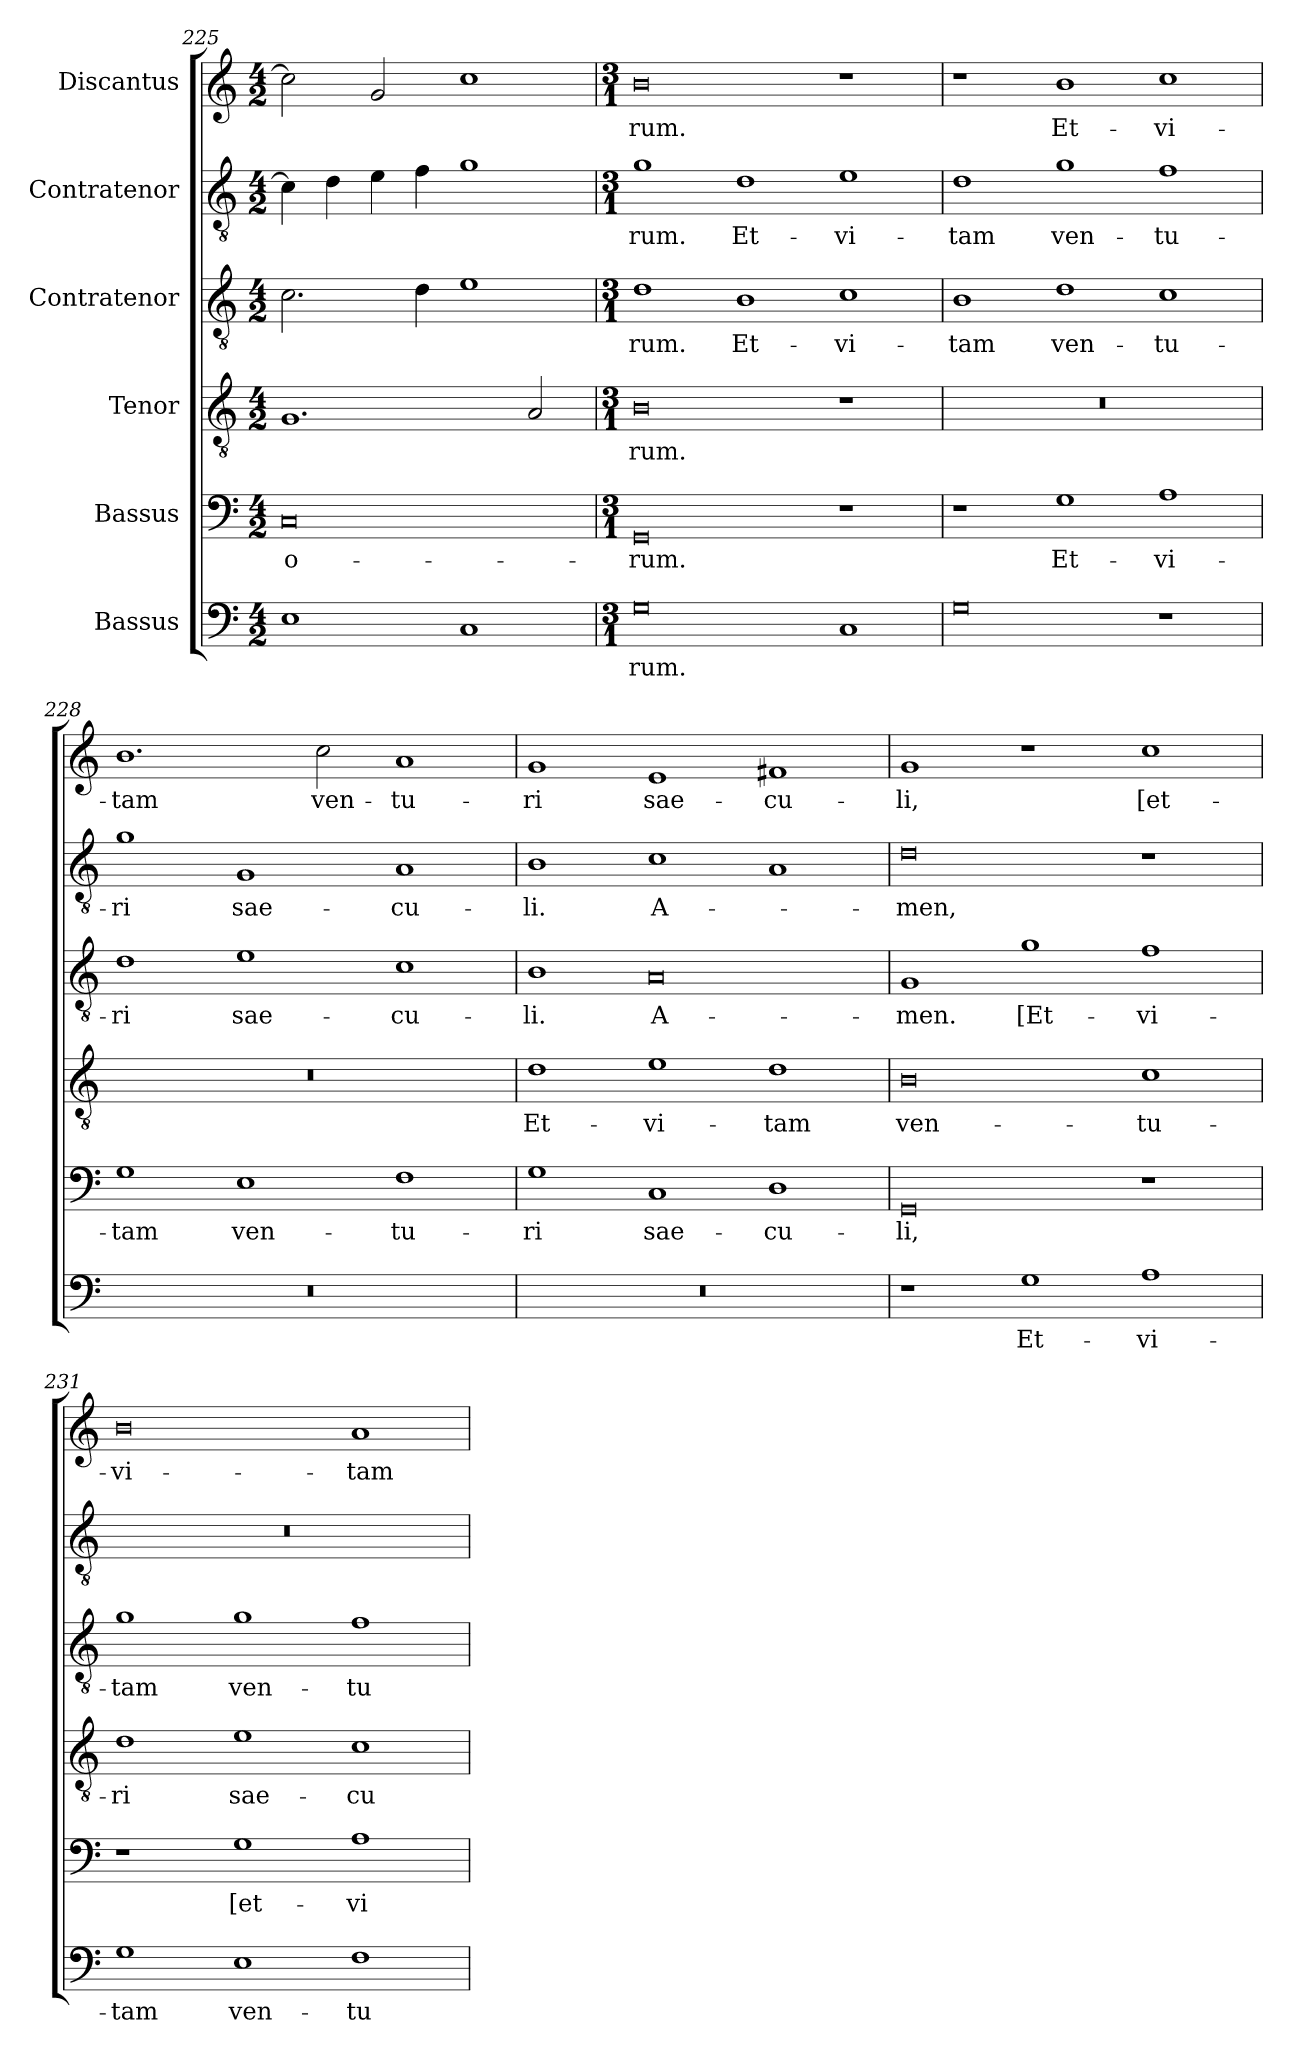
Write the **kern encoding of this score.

**kern	**text	**kern	**text	**kern	**text	**kern	**text	**kern	**text	**kern	**text
*part6	*part6	*part5	*part5	*part4	*part4	*part3	*part3	*part2	*part2	*part1	*part1
*staff6	*staff6	*staff5	*staff5	*staff4	*staff4	*staff3	*staff3	*staff2	*staff2	*staff1	*staff1
*I"Bassus	*	*I"Bassus	*	*I"Tenor	*	*I"Contratenor	*	*I"Contratenor	*	*I"Discantus	*
*clefF4	*	*clefF4	*	*clefGv2	*	*clefGv2	*	*clefGv2	*	*clefG2	*
*k[]	*	*k[]	*	*k[]	*	*k[]	*	*k[]	*	*k[]	*
*M4/2	*	*M4/2	*	*M4/2	*	*M4/2	*	*M4/2	*	*M4/2	*
=225	=225	=225	=225	=225	=225	=225	=225	=225	=225	=225	=225
1E\	.	0C/	-o-	1.G/	.	2.c\	.	4c\]	.	2cc\]	.
.	.	.	.	.	.	.	.	4d\	.	.	.
.	.	.	.	.	.	.	.	4e\	.	2g/	.
.	.	.	.	.	.	4d\	.	4f\	.	.	.
1C/	.	.	.	.	.	1e\	.	1g\	.	1cc\	.
.	.	.	.	2A/	.	.	.	.	.	.	.
=226	=226	=226	=226	=226	=226	=226	=226	=226	=226	=226	=226
*M3/1	*	*M3/1	*	*M3/1	*	*M3/1	*	*M3/1	*	*M3/1	*
0G\	-rum.	0GG/	-rum.	0B\	-rum.	1d\	-rum.	1g\	-rum.	0b\	-rum.
.	.	.	.	.	.	1B\	Et-	1d\	Et-	.	.
1C/	.	1r	.	1r	.	1c\	vi-	1e\	vi-	1r	.
=227	=227	=227	=227	=227	=227	=227	=227	=227	=227	=227	=227
!	!	!	!	!LO:N:vis=0	!	!	!	!	!	!	!
0G\	.	1r	.	0.r	.	1B\	-tam	1d\	-tam	1r	.
.	.	1G\	Et-	.	.	1d\	ven-	1g\	ven-	1b\	Et-
1r	.	1A\	vi-	.	.	1c\	-tu-	1f\	-tu-	1cc\	vi-
=228	=228	=228	=228	=228	=228	=228	=228	=228	=228	=228	=228
!LO:N:vis=0	!	!	!	!LO:N:vis=0	!	!	!	!	!	!	!
0.r	.	1G\	-tam	0.r	.	1d\	-ri	1g\	-ri	1.b\	-tam
.	.	1E\	ven-	.	.	1e\	sae-	1G/	sae-	.	.
.	.	.	.	.	.	.	.	.	.	2cc\	ven-
.	.	1F\	-tu-	.	.	1c\	-cu-	1A/	-cu-	1a/	-tu-
=229	=229	=229	=229	=229	=229	=229	=229	=229	=229	=229	=229
!LO:N:vis=0	!	!	!	!	!	!	!	!	!	!	!
0.r	.	1G\	-ri	1d\	Et-	1B\	-li.	1B\	-li.	1g/	-ri
.	.	1C/	sae-	1e\	vi-	0A/	A-	1c\	A-	1e/	sae-
.	.	1D\	-cu-	1d\	-tam	.	.	1A/	.	1f#X/	-cu-
=230	=230	=230	=230	=230	=230	=230	=230	=230	=230	=230	=230
1r	.	0GG/	-li,	0B\	ven-	1G/	-men.	0d\	-men,	1g/	-li,
1G\	Et-	.	.	.	.	1g\	[Et-	.	.	1r	.
1A\	vi-	1r	.	1c\	-tu-	1f\	vi-	1r	.	1cc\	[et-
=231	=231	=231	=231	=231	=231	=231	=231	=231	=231	=231	=231
!	!	!	!	!	!	!	!	!LO:N:vis=0	!	!	!
1G\	-tam	1r	.	1d\	-ri	1g\	-tam	0.r	.	0b\	vi-
1E\	ven-	1G\	[et-	1e\	sae-	1g\	ven-	.	.	.	.
1F\	-tu-	1A\	vi-	1c\	-cu-	1f\	-tu-	.	.	1a/	-tam
=	=	=	=	=	=	=	=	=	=	=	=
*-	*-	*-	*-	*-	*-	*-	*-	*-	*-	*-	*-
